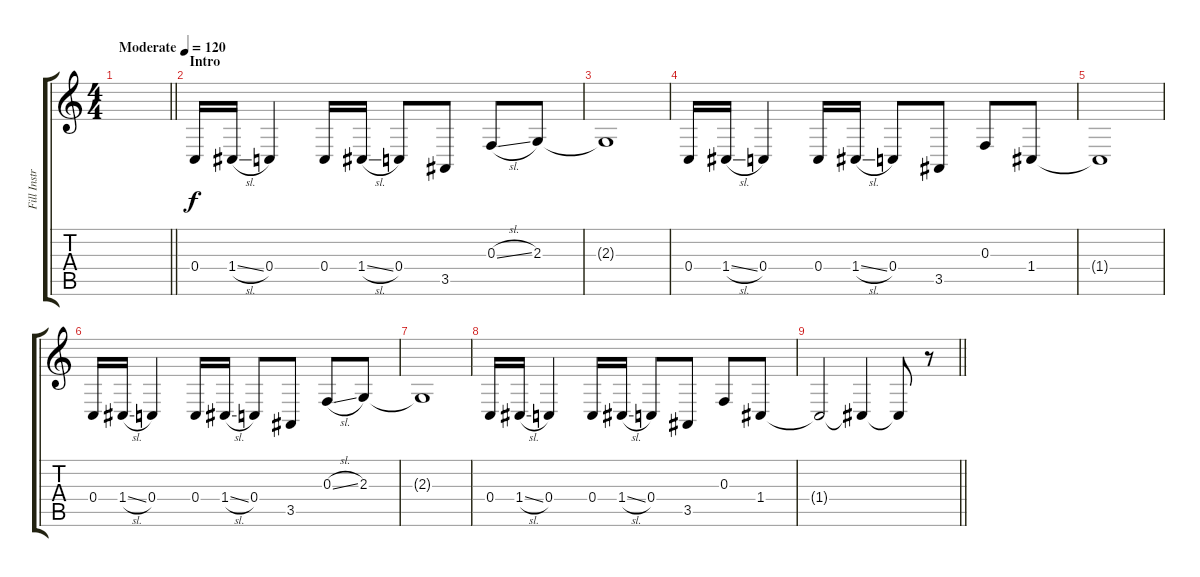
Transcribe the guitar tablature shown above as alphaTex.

\track ("Fill Instrument(2)" "Fill Instr") {instrument lead2sawtooth}
\staff {score tabs}
\tuning (D4 A3 F3 C3 G2 C2) {hide}
\ts (4 4)
\tempo (120 "Moderate")
\clef g2
\barLineRight lightlight
\ks c
|
\section ("" "Intro")
0.4.16 1.4{sl}.16 0.4.4 0.4.16 1.4{sl}.16 0.4.8 3.5.8 0.3{sl}.8 2.3.8 |
2.3{t}.1 |
0.4.16 1.4{sl}.16 0.4.4 0.4.16 1.4{sl}.16 0.4.8 3.5.8 0.3.8 1.4.8 |
1.4{t}.1 |
0.4.16 1.4{sl}.16 0.4.4 0.4.16 1.4{sl}.16 0.4.8 3.5.8 0.3{sl}.8 2.3.8 |
2.3{t}.1 |
0.4.16 1.4{sl}.16 0.4.4 0.4.16 1.4{sl}.16 0.4.8 3.5.8 0.3.8 1.4.8 |
\barLineRight lightlight
1.4{t}.2 1.4{t}.4 1.4{t}.8 r.8
